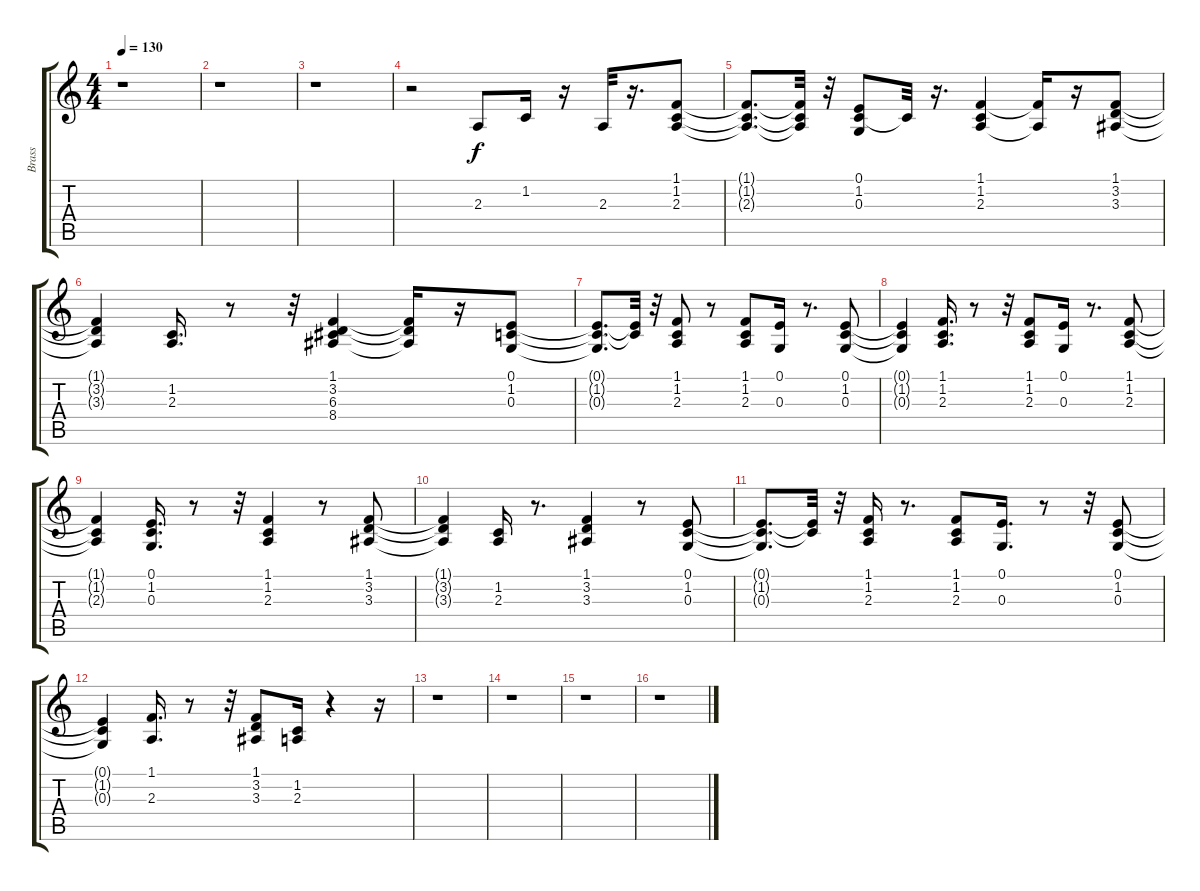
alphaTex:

\track ("Brass               " "Brass     ") {instrument brasssection}
\staff {score tabs}
\tuning (E4 B3 G3 D3 A2 E2) {hide}
\ts (4 4)
\tempo 130
\clef g2
\ks c
r.1{dy f} |
r.1 |
r.1 |
r.2 2.3.8 1.2.16 r.16 2.3.32 r.16{d} (1.1 1.2 2.3).8 |
(1.1{t} 1.2{t} 2.3{t}).8{d} (1.1{t} 1.2{t} 2.3{t}).32 r.32 (0.1 1.2 0.3).8 1.2{t}.32 r.16{d} (1.1 1.2 2.3).4 (1.1{t} 2.3{t}).16 r.16 (1.1 3.2 3.3).8 |
(1.1{t} 3.2{t} 3.3{t}).4 (1.2 2.3).16{d} r.8 r.32 (1.1 3.2 6.3 8.4).4 (1.1{t} 3.2{t} 8.4{t}).16 r.16 (0.1 1.2 0.3).8 |
(0.1{t} 1.2{t} 0.3{t}).8{d} (0.1{t} 1.2{t}).32 r.32 (1.1 1.2 2.3).8 r.8 (1.1 1.2 2.3).8 (0.1 0.3).16 r.8{d} (0.1 1.2 0.3).8 |
(0.1{t} 1.2{t} 0.3{t}).4 (1.1 1.2 2.3).16{d} r.8 r.32 (1.1 1.2 2.3).8 (0.1 0.3).16 r.8{d} (1.1 1.2 2.3).8 |
(1.1{t} 1.2{t} 2.3{t}).4 (0.1 1.2 0.3).16{d} r.8 r.32 (1.1 1.2 2.3).4 r.8 (1.1 3.2 3.3).8 |
(1.1{t} 3.2{t} 3.3{t}).4 (1.2 2.3).16 r.8{d} (1.1 3.2 3.3).4 r.8 (0.1 1.2 0.3).8 |
(0.1{t} 1.2{t} 0.3{t}).8{d} (0.1{t} 1.2{t}).32 r.32 (1.1 1.2 2.3).16 r.8{d} (1.1 1.2 2.3).8 (0.1 0.3).16{d} r.8 r.32 (0.1 1.2 0.3).8 |
(0.1{t} 1.2{t} 0.3{t}).4 (1.1 2.3).16{d} r.8 r.32 (1.1 3.2 3.3).8 (1.2 2.3).16 r.4 r.16 |
r.1 |
r.1 |
r.1 |
r.1
